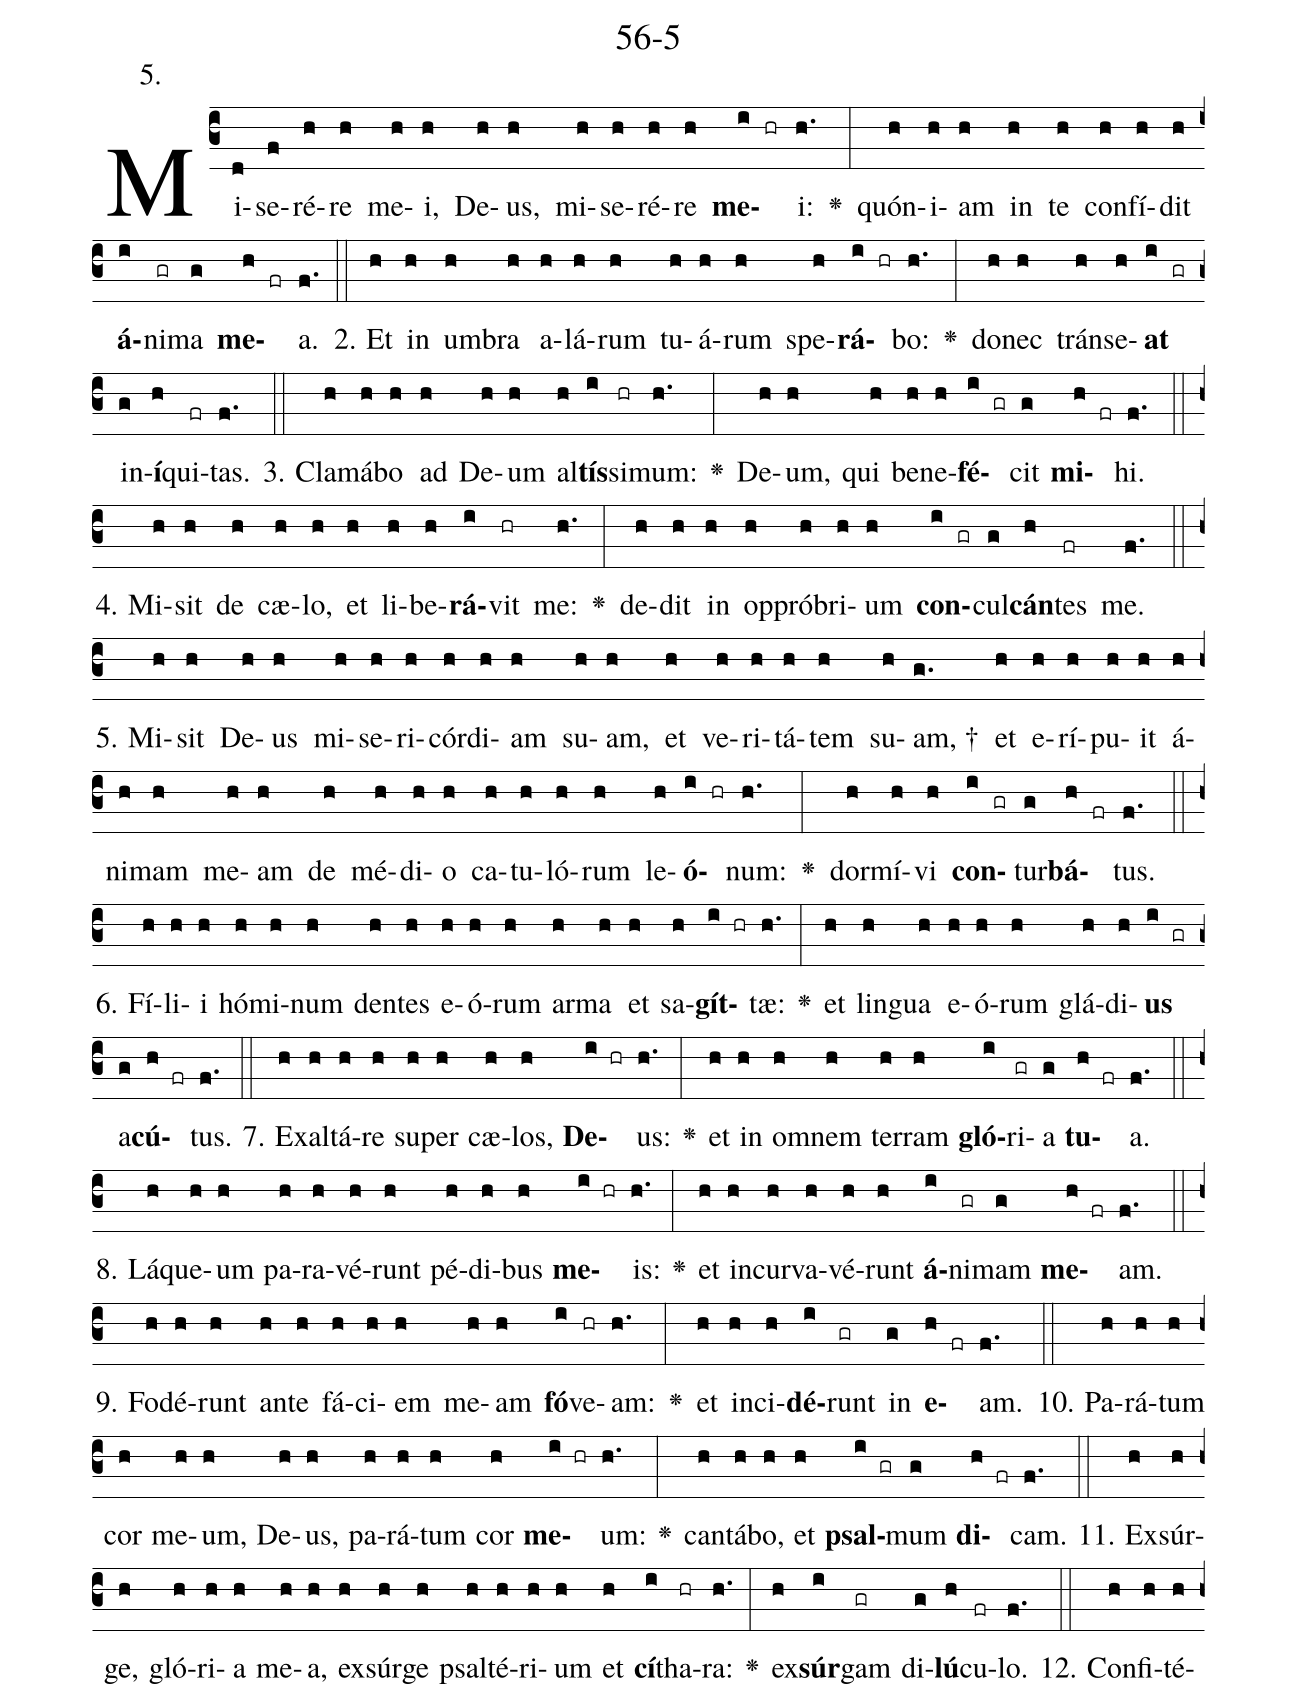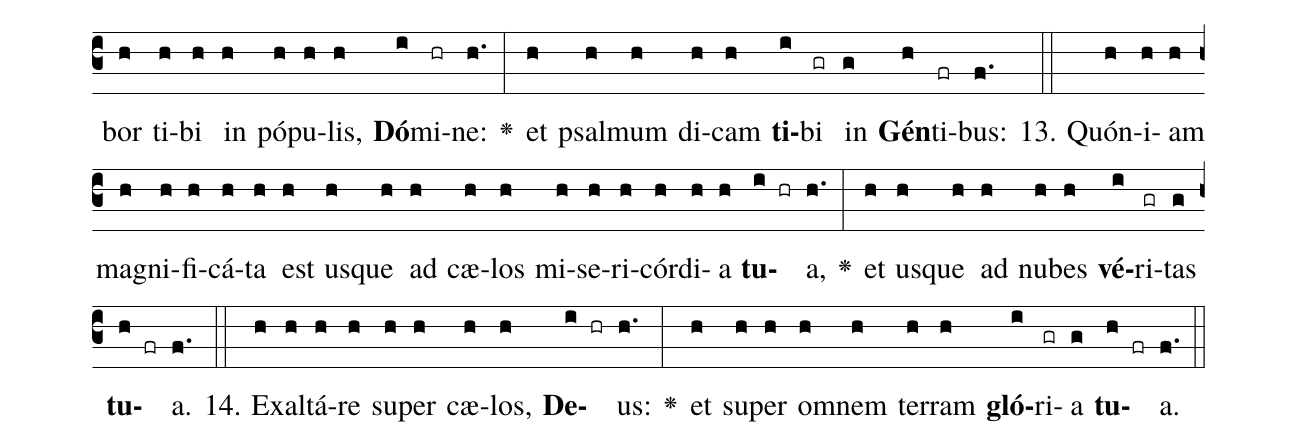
name: 56-5;
annotation: 5.;
%%
(c3)Mi(d)se(f)ré(h)re(h) me(h)i,(h) De(h)us,(h) mi(h)se(h)ré(h)re(h) <b>me</b>(i hr)i:(h.) <v>\greheightstar</v>(:) quón(h)i(h)am(h) in(h) te(h) con(h)fí(h)dit(h) <b>á</b>(i)ni(gr)ma(g) <b>me</b>(h fr)a.(f.) (::)
2. Et(h) in(h) um(h)bra(h) a(h)lá(h)rum(h) tu(h)á(h)rum(h) spe(h)<b>rá</b>(i hr)bo:(h.) <v>\greheightstar</v>(:) do(h)nec(h) tráns(h)e(h)<b>at</b>(i gr) in(g)<b>í</b>(h)qui(fr)tas.(f.) (::)
3. Cla(h)má(h)bo(h) ad(h) De(h)um(h) al(h)<b>tís</b>(i)si(hr)mum:(h.) <v>\greheightstar</v>(:) De(h)um,(h) qui(h) be(h)ne(h)<b>fé</b>(i gr)cit(g) <b>mi</b>(h fr)hi.(f.) (::)
4. Mi(h)sit(h) de(h) cæ(h)lo,(h) et(h) li(h)be(h)<b>rá</b>(i)vit(hr) me:(h.) <v>\greheightstar</v>(:) de(h)dit(h) in(h) op(h)pró(h)bri(h)um(h) <b>con</b>(i gr)cul(g)<b>cán</b>(h)tes(fr) me.(f.) (::)
5. Mi(h)sit(h) De(h)us(h) mi(h)se(h)ri(h)cór(h)di(h)am(h) su(h)am,(h) et(h) ve(h)ri(h)tá(h)tem(h) su(h)am, †(g.) et(h) e(h)rí(h)pu(h)it(h) á(h)ni(h)mam(h) me(h)am(h) de(h) mé(h)di(h)o(h) ca(h)tu(h)ló(h)rum(h) le(h)<b>ó</b>(i hr)num:(h.) <v>\greheightstar</v>(:) dor(h)mí(h)vi(h) <b>con</b>(i gr)tur(g)<b>bá</b>(h fr)tus.(f.) (::)
6. Fí(h)li(h)i(h) hó(h)mi(h)num(h) den(h)tes(h) e(h)ó(h)rum(h) ar(h)ma(h) et(h) sa(h)<b>gít</b>(i hr)tæ:(h.) <v>\greheightstar</v>(:) et(h) lin(h)gua(h) e(h)ó(h)rum(h) glá(h)di(h)<b>us</b>(i gr) a(g)<b>cú</b>(h fr)tus.(f.) (::)
7. Ex(h)al(h)tá(h)re(h) su(h)per(h) cæ(h)los,(h) <b>De</b>(i hr)us:(h.) <v>\greheightstar</v>(:) et(h) in(h) om(h)nem(h) ter(h)ram(h) <b>gló</b>(i)ri(gr)a(g) <b>tu</b>(h fr)a.(f.) (::)
8. Lá(h)que(h)um(h) pa(h)ra(h)vé(h)runt(h) pé(h)di(h)bus(h) <b>me</b>(i hr)is:(h.) <v>\greheightstar</v>(:) et(h) in(h)cur(h)va(h)vé(h)runt(h) <b>á</b>(i)ni(gr)mam(g) <b>me</b>(h fr)am.(f.) (::)
9. Fo(h)dé(h)runt(h) an(h)te(h) fá(h)ci(h)em(h) me(h)am(h) <b>fó</b>(i)ve(hr)am:(h.) <v>\greheightstar</v>(:) et(h) in(h)ci(h)<b>dé</b>(i)runt(gr) in(g) <b>e</b>(h fr)am.(f.) (::)
10. Pa(h)rá(h)tum(h) cor(h) me(h)um,(h) De(h)us,(h) pa(h)rá(h)tum(h) cor(h) <b>me</b>(i hr)um:(h.) <v>\greheightstar</v>(:) can(h)tá(h)bo,(h) et(h) <b>psal</b>(i gr)mum(g) <b>di</b>(h fr)cam.(f.) (::)
11. Ex(h)súr(h)ge,(h) gló(h)ri(h)a(h) me(h)a,(h) ex(h)súr(h)ge(h) psal(h)té(h)ri(h)um(h) et(h) <b>cí</b>(i)tha(hr)ra:(h.) <v>\greheightstar</v>(:) ex(h)<b>súr</b>(i)gam(gr) di(g)<b>lú</b>(h)cu(fr)lo.(f.) (::)
12. Con(h)fi(h)té(h)bor(h) ti(h)bi(h) in(h) pó(h)pu(h)lis,(h) <b>Dó</b>(i)mi(hr)ne:(h.) <v>\greheightstar</v>(:) et(h) psal(h)mum(h) di(h)cam(h) <b>ti</b>(i)bi(gr) in(g) <b>Gén</b>(h)ti(fr)bus:(f.) (::)
13. Quón(h)i(h)am(h) ma(h)gni(h)fi(h)cá(h)ta(h) est(h) us(h)que(h) ad(h) cæ(h)los(h) mi(h)se(h)ri(h)cór(h)di(h)a(h) <b>tu</b>(i hr)a,(h.) <v>\greheightstar</v>(:) et(h) us(h)que(h) ad(h) nu(h)bes(h) <b>vé</b>(i)ri(gr)tas(g) <b>tu</b>(h fr)a.(f.) (::)
14. Ex(h)al(h)tá(h)re(h) su(h)per(h) cæ(h)los,(h) <b>De</b>(i hr)us:(h.) <v>\greheightstar</v>(:) et(h) su(h)per(h) om(h)nem(h) ter(h)ram(h) <b>gló</b>(i)ri(gr)a(g) <b>tu</b>(h fr)a.(f.) (::)
